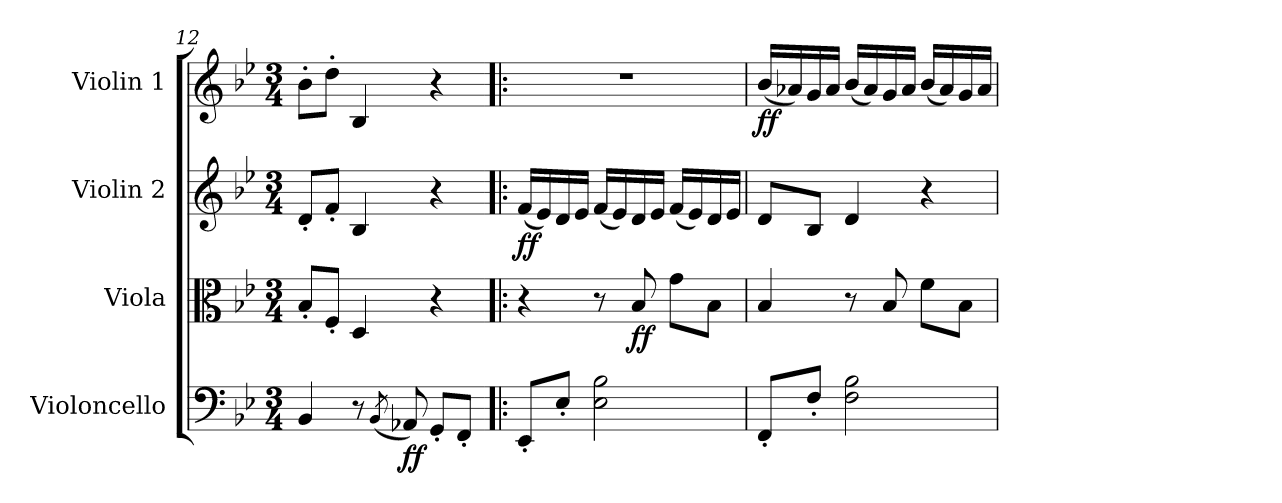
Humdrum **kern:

**kern	**dynam	**kern	**dynam	**kern	**dynam	**kern	**dynam
*part4	*part4	*part3	*part3	*part2	*part2	*part1	*part1
*staff4	*staff4	*staff3	*staff3	*staff2	*staff2	*staff1	*staff1
*I"Violoncello	*	*I"Viola	*	*I"Violin 2	*	*I"Violin 1	*
*I'Vc	*	*I'Vla	*	*I'Vln	*	*I'Vln	*
*clefF4	*	*clefC3	*	*clefG2	*	*clefG2	*
*k[b-e-]	*	*k[b-e-]	*	*k[b-e-]	*	*k[b-e-]	*
*M3/4	*	*M3/4	*	*M3/4	*	*M3/4	*
=12	=12	=12	=12	=12	=12	=12	=12
4BB-/	.	8B-'/L	.	8d'/L	.	8b-'\L	.
.	.	8F'/J	.	8f'/J	.	8dd'\J	.
8r	.	4D/	.	4B-/	.	4B-/	.
(8qBB-/	.	.	.	.	.	.	.
!	!LO:DY:b	!	!	!	!	!	!
8AA-X/)	ff	.	.	.	.	.	.
8GG'/L	.	4r	.	4r	.	4r	.
8FF'/J	.	.	.	.	.	.	.
=13!|:	=13!|:	=13!|:	=13!|:	=13!|:	=13!|:	=13!|:	=13!|:
!	!	!	!	!	!LO:DY:b	!	!
8EE-'/L	.	4r	.	(16f/LL	ff	2.r	.
.	.	.	.	16e-/)	.	.	.
8E-'/J	.	.	.	16d/	.	.	.
.	.	.	.	16e-/JJ	.	.	.
2E-\ 2B-\	.	8r	.	(16f/LL	.	.	.
.	.	.	.	16e-/)	.	.	.
!	!	!	!LO:DY:b	!	!	!	!
.	.	8B-/	ff	16d/	.	.	.
.	.	.	.	16e-/JJ	.	.	.
.	.	8g\L	.	(16f/LL	.	.	.
.	.	.	.	16e-/)	.	.	.
.	.	8B-\J	.	16d/	.	.	.
.	.	.	.	16e-/JJ	.	.	.
=14	=14	=14	=14	=14	=14	=14	=14
!	!	!	!	!	!	!	!LO:DY:b
8FF'/L	.	4B-/	.	8d/L	.	(16b-/LL	ff
.	.	.	.	.	.	16a-X/)	.
8F'/J	.	.	.	8B-/J	.	16g/	.
.	.	.	.	.	.	16a-/JJ	.
2F\ 2B-\	.	8r	.	4d/	.	(16b-/LL	.
.	.	.	.	.	.	16a-/)	.
.	.	8B-/	.	.	.	16g/	.
.	.	.	.	.	.	16a-/JJ	.
.	.	8f\L	.	4r	.	(16b-/LL	.
.	.	.	.	.	.	16a-/)	.
.	.	8B-\J	.	.	.	16g/	.
.	.	.	.	.	.	16a-/JJ	.
=	=	=	=	=	=	=	=
*-	*-	*-	*-	*-	*-	*-	*-
